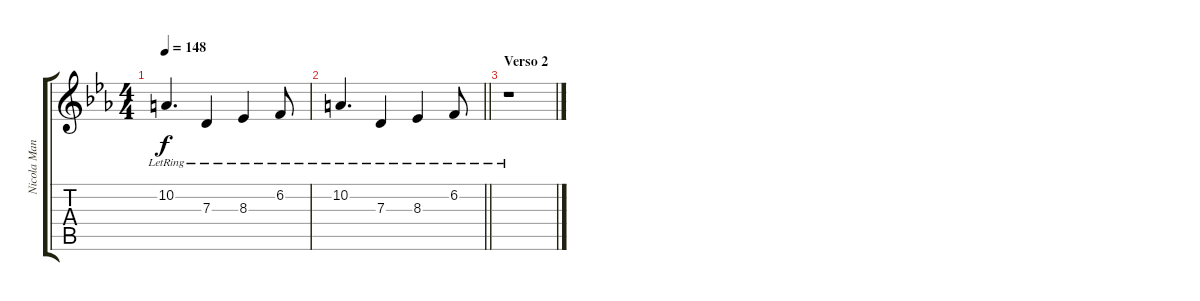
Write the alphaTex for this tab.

\track ("Nicola Manzan [Right]" "Nicola Man") {instrument acousticgrandpiano}
\staff {score tabs}
\tuning (E4 B3 G3 D3 A2 E2) {hide}
\ts (4 4)
\tempo 148
\clef g2
\ks cminor
10.2{lr}.4{d dy f} 7.3{lr}.4 8.3{lr}.4 6.2{lr}.8 |
\barLineRight lightlight
10.2{lr}.4{d} 7.3{lr}.4 8.3{lr}.4 6.2{lr}.8 |
\section ("" "Verso 2")
r.1
